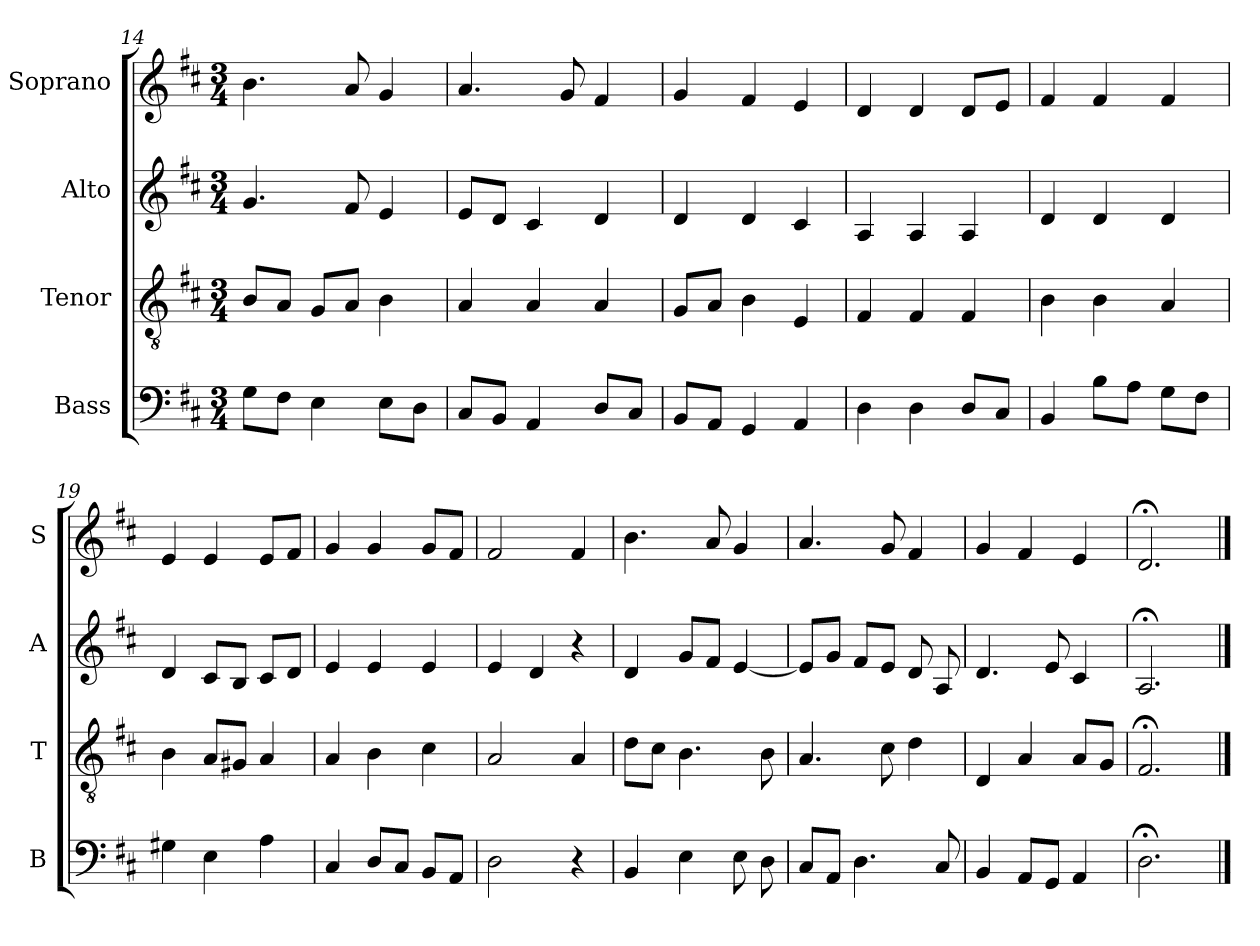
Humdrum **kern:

**kern	**kern	**kern	**kern
*part4	*part3	*part2	*part1
*staff4	*staff3	*staff2	*staff1
*I"Bass	*I"Tenor	*I"Alto	*I"Soprano
*I'B	*I'T	*I'A	*I'S
*clefF4	*clefGv2	*clefG2	*clefG2
*k[f#c#]	*k[f#c#]	*k[f#c#]	*k[f#c#]
*D:	*D:	*D:	*D:
*M3/4	*M3/4	*M3/4	*M3/4
=14	=14	=14	=14
8GL	8BL	4.g	4.b
8F#J	8AJ	.	.
4E	8GL	.	.
.	8AJ	8f#	8a
8EL	4B	4e	4g
8DJ	.	.	.
=15	=15	=15	=15
8C#L	4A	8eL	4.a
8BBJ	.	8dJ	.
4AA	4A	4c#	.
.	.	.	8g
8DL	4A	4d	4f#
8C#J	.	.	.
=16	=16	=16	=16
8BBL	8GL	4d	4g
8AAJ	8AJ	.	.
4GG	4B	4d	4f#
4AA	4E	4c#	4e
=17	=17	=17	=17
4D	4F#	4A	4d
4D	4F#	4A	4d
8DL	4F#	4A	8dL
8C#J	.	.	8eJ
=18	=18	=18	=18
4BB	4B	4d	4f#
8BL	4B	4d	4f#
8AJ	.	.	.
8GL	4A	4d	4f#
8F#J	.	.	.
=19	=19	=19	=19
4G#X	4B	4d	4e
4E	8AL	8c#L	4e
.	8G#XJ	8BJ	.
4A	4A	8c#L	8eL
.	.	8dJ	8f#J
=20	=20	=20	=20
4C#	4A	4e	4g
8DL	4B	4e	4g
8C#J	.	.	.
8BBL	4c#	4e	8gL
8AAJ	.	.	8f#J
=21	=21	=21	=21
2D	2A	4e	2f#
.	.	4d	.
4r	4A	4r	4f#
=22	=22	=22	=22
4BB	8dL	4d	4.b
.	8c#J	.	.
4E	4.B	8gL	.
.	.	8f#J	8a
8E	.	[4e	4g
8D	8B	.	.
=23	=23	=23	=23
8C#L	4.A	8eL]	4.a
8AAJ	.	8gJ	.
4.D	.	8f#L	.
.	8c#	8eJ	8g
.	4d	8d	4f#
8C#	.	8A	.
=24	=24	=24	=24
4BB	4D	4.d	4g
8AAL	4A	.	4f#
8GGJ	.	8e	.
4AA	8AL	4c#	4e
.	8GJ	.	.
=25	=25	=25	=25
2.D;<	2.F#;<	2.A;<	2.d;<
==	==	==	==
*-	*-	*-	*-
